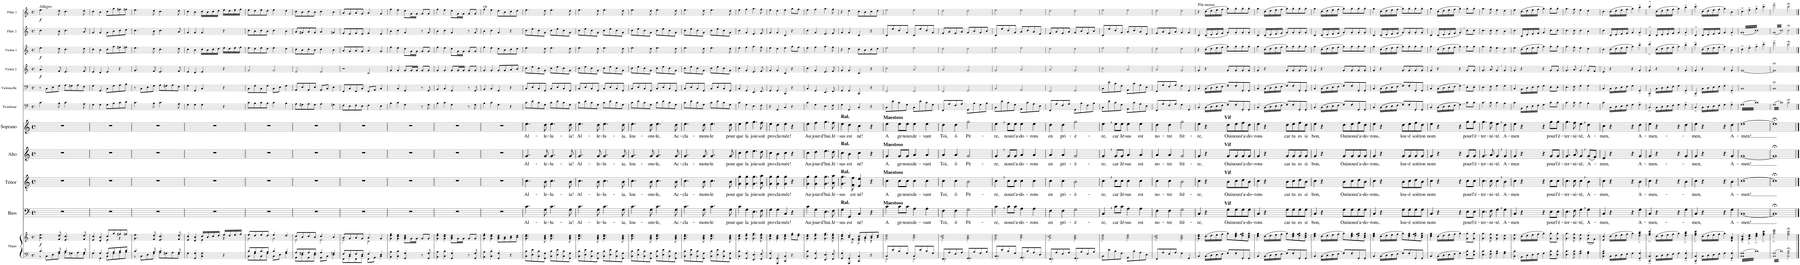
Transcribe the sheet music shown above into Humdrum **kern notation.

**kern	**kern	**dynam	**kern	**text	**kern	**text	**kern	**text	**kern	**text	**kern	**kern	**kern	**dynam	**kern	**dynam	**kern	**kern	**dynam
*part11	*part11	*part11	*part10	*part10	*part9	*part9	*part8	*part8	*part7	*part7	*part6	*part5	*part4	*part4	*part3	*part3	*part2	*part1	*part1
*staff12	*staff11	*staff11/12	*staff10	*staff10	*staff9	*staff9	*staff8	*staff8	*staff7	*staff7	*staff6	*staff5	*staff4	*staff4	*staff3	*staff3	*staff2	*staff1	*staff1
*I"Orgue	*	*	*I"Bass	*	*I"Ténor	*	*I"Alto	*	*I"Soprano	*	*I"Trombone	*I"Violoncelle	*I"Violon 2	*	*I"Violon 1	*	*I"Flûte 2	*I"Flûte 1	*
*I'Org.	*	*	*I'B.	*	*I'T.	*	*I'A.	*	*I'S.	*	*I'Tbn.	*I'Vlc	*I'Vln.2	*	*I'Vln.1	*	*I'Fl.2	*I'Fl.1	*
*stria5	*stria5	*	*	*	*	*	*	*	*	*	*stria5	*stria5	*stria5	*	*stria5	*	*stria5	*stria5	*
*clefF4	*clefG2	*	*clefF4	*	*clefGv2	*	*clefG2	*	*clefG2	*	*clefF4	*clefF4	*clefG2	*	*clefG2	*	*clefG2	*clefG2	*
*k[]	*k[]	*	*k[]	*	*k[]	*	*k[]	*	*k[]	*	*k[]	*k[]	*k[]	*	*k[]	*	*k[]	*k[]	*
*M4/4	*M4/4	*	*M4/4	*	*M4/4	*	*M4/4	*	*M4/4	*	*M4/4	*M4/4	*M4/4	*	*M4/4	*	*M4/4	*M4/4	*
*met(c)	*met(c)	*	*met(c)	*	*met(c)	*	*met(c)	*	*met(c)	*	*met(c)	*met(c)	*met(c)	*	*met(c)	*	*met(c)	*met(c)	*
=1	=1	=1	=1	=1	=1	=1	=1	=1	=1	=1	=1	=1	=1	=1	=1	=1	=1	=1	=1
*^	*	*	*	*	*	*	*	*	*	*	*	*	*	*	*	*	*	*	*
!	!	!	!	!	!	!	!	!	!	!	!	!	!	!	!	!	!	!	!LO:TX:a:t=Allegro	!
!	!	!	!LO:DY:b	!	!	!	!	!	!	!	!	!	!	!	!LO:DY:b	!	!LO:DY:b	!	!	!LO:DY:b
4.c/	8r	4.a\ 4.ee\	f	1r	.	1r	.	1r	.	1r	.	4.c\	8r	4.a/	f	4.ee\	f	4.cc\	4.ee\	f
.	8C\L	.	.	.	.	.	.	.	.	.	.	.	8C\L	.	.	.	.	.	.	.
.	8E\	.	.	.	.	.	.	.	.	.	.	.	8E\	.	.	.	.	.	.	.
8B/	8G\J	8f/ 8dd/	.	.	.	.	.	.	.	.	.	8B\	8G\J	8f/	.	8dd\	.	8b\	8dd\	.
4.c/	8A\L	4.e/ 4.cc/	.	.	.	.	.	.	.	.	.	4.c\	8A\L	4.e/	.	4.cc\	.	4.cc\	4.cc\	.
.	8G#X\	.	.	.	.	.	.	.	.	.	.	.	8G#X\	.	.	.	.	.	.	.
.	8A\	.	.	.	.	.	.	.	.	.	.	.	8A\	.	.	.	.	.	.	.
8A/	8F\J	8f/ 8dd/	.	.	.	.	.	.	.	.	.	8A\	8F\J	8f/	.	8dd\	.	8a/	8dd\	.
=2	=2	=2	=2	=2	=2	=2	=2	=2	=2	=2	=2	=2	=2	=2	=2	=2	=2	=2	=2	=2
*	*	*^	*	*	*	*	*	*	*	*	*	*	*	*	*	*	*	*	*	*
4G/	4G\	4e/ 4cc/	2ryy	.	1r	.	1r	.	1r	.	1r	.	4G\	4G\	4e/	.	4cc\	.	4g/	4cc\	.
4G/	4GG\	4d/ 4b/	.	.	.	.	.	.	.	.	.	.	4G\	4GG/	4d/	.	4b\	.	4g/	4b\	.
8G/L	8C\L	8cc/L	4e\	.	.	.	.	.	.	.	.	.	8G\L	8C\L	4e/	.	8cc\L	.	8g\L	8cc\L	.
8B/	8G\	8gg/	.	.	.	.	.	.	.	.	.	.	8B\	8G\	.	.	8gg\	.	8b\	8gg\	.
8c/	8A\	8ff#X/	4r	.	.	.	.	.	.	.	.	.	8c\	8A\	4r	.	8ff#X\	.	8cc\	8ff#X\	.
8d/J	8B\J	8ffn/J	.	.	.	.	.	.	.	.	.	.	8d\J	8B\J	.	.	8ffn\J	.	8dd\J	8ffn\J	.
*	*	*v	*v	*	*	*	*	*	*	*	*	*	*	*	*	*	*	*	*	*	*
=3	=3	=3	=3	=3	=3	=3	=3	=3	=3	=3	=3	=3	=3	=3	=3	=3	=3	=3	=3	=3
4.c/	8r	4.g\ 4.ee\	.	1r	.	1r	.	1r	.	1r	.	4.c\	8r	4.g/	.	4.ee\	.	4.cc\	4.ee\	.
.	8C\L	.	.	.	.	.	.	.	.	.	.	.	8C\L	.	.	.	.	.	.	.
.	8E\	.	.	.	.	.	.	.	.	.	.	.	8E\	.	.	.	.	.	.	.
8B/	8G\J	8f/ 8dd/	.	.	.	.	.	.	.	.	.	8B\	8G\J	8f/	.	8dd\	.	8b\	8dd\	.
4.c/	8A\L	4.e/ 4.cc/	.	.	.	.	.	.	.	.	.	4.c\	8A\L	4.e/	.	4.cc\	.	4.cc\	4.cc\	.
.	8G#X\	.	.	.	.	.	.	.	.	.	.	.	8G#X\	.	.	.	.	.	.	.
.	8A\	.	.	.	.	.	.	.	.	.	.	.	8A\	.	.	.	.	.	.	.
8A/	8F\J	8f/ 8dd/	.	.	.	.	.	.	.	.	.	8A\	8F\J	8f/	.	8dd\	.	8a/	8dd\	.
*v	*v	*	*	*	*	*	*	*	*	*	*	*	*	*	*	*	*	*	*	*
=4	=4	=4	=4	=4	=4	=4	=4	=4	=4	=4	=4	=4	=4	=4	=4	=4	=4	=4	=4
*	*^	*	*	*	*	*	*	*	*	*	*	*	*	*	*	*	*	*	*
4G\	4e/ 4cc/	2ryy	.	1r	.	1r	.	1r	.	1r	.	4G\	4G\	4e/	.	4cc\	.	4g/	4cc\	.
4GG/ 4G/	4d/ 4b/	.	.	.	.	.	.	.	.	.	.	4G\	4GG/	4d/	.	4b\	.	4g/	4b\	.
4C\ 4G\	16cc/LL	4e\	.	.	.	.	.	.	.	.	.	4G\	4C/	4e/	.	16cc\LL	.	4g/	16cc\LL	.
.	16b/	.	.	.	.	.	.	.	.	.	.	.	.	.	.	16b\	.	.	16b\	.
.	16cc/	.	.	.	.	.	.	.	.	.	.	.	.	.	.	16cc\	.	.	16cc\	.
.	16dd/JJ	.	.	.	.	.	.	.	.	.	.	.	.	.	.	16dd\JJ	.	.	16dd\JJ	.
4r	16ee/LL	4r	.	.	.	.	.	.	.	.	.	4r	4r	4r	.	16ee\LL	.	4r	16ee\LL	.
.	16dd/	.	.	.	.	.	.	.	.	.	.	.	.	.	.	16dd\	.	.	16dd\	.
.	16ee/	.	.	.	.	.	.	.	.	.	.	.	.	.	.	16ee\	.	.	16ee\	.
.	16ff/JJ	.	.	.	.	.	.	.	.	.	.	.	.	.	.	16ff\JJ	.	.	16ff\JJ	.
=5	=5	=5	=5	=5	=5	=5	=5	=5	=5	=5	=5	=5	=5	=5	=5	=5	=5	=5	=5	=5
*^	*	*	*	*	*	*	*	*	*	*	*	*	*	*	*	*	*	*	*	*
8c/L	8C\L	8ee/L	2g\	.	1r	.	1r	.	1r	.	1r	.	8c\L	8C\L	2g/	.	8ee\L	.	8cc\L	8ee\L	.
8B/	8G\	8dd/	.	.	.	.	.	.	.	.	.	.	8B\	8G\	.	.	8dd\	.	8b\	8dd\	.
8c/	8C\	8ee/	.	.	.	.	.	.	.	.	.	.	8c\	8C\	.	.	8ee\	.	8cc\	8ee\	.
8B/J	8G\J	8dd/J	.	.	.	.	.	.	.	.	.	.	8B\J	8G\J	.	.	8dd\J	.	8b\J	8dd\J	.
4c/	8C\L	4ee/	2g\	.	.	.	.	.	.	.	.	.	4c\	8C\L	2g/	.	4ee\	.	4cc\	4ee\	.
.	8E\J	.	.	.	.	.	.	.	.	.	.	.	.	8E\J	.	.	.	.	.	.	.
4B/	4G\	4dd/	.	.	.	.	.	.	.	.	.	.	4B\	4G\	.	.	4dd\	.	4b\	4dd\	.
=6	=6	=6	=6	=6	=6	=6	=6	=6	=6	=6	=6	=6	=6	=6	=6	=6	=6	=6	=6	=6	=6
8A/L	8AA\L	8cc/L	2e\	.	1r	.	1r	.	1r	.	1r	.	8A\L	8AA/L	2e/	.	8cc\L	.	8a/L	8cc\L	.
8G#X/	8E\	8b/	.	.	.	.	.	.	.	.	.	.	8G#X\	8E/	.	.	8b\	.	8g#X/	8b\	.
8A/	8AA\	8cc/	.	.	.	.	.	.	.	.	.	.	8A\	8AA/	.	.	8cc\	.	8a/	8cc\	.
8G#/J	8E\J	8b/J	.	.	.	.	.	.	.	.	.	.	8G#\J	8E/J	.	.	8b\J	.	8g#/J	8b\J	.
4A/	8AA\L	4cc/	2e\	.	.	.	.	.	.	.	.	.	4A\	8AA/L	2e/	.	4cc\	.	4a/	4cc\	.
.	8C\J	.	.	.	.	.	.	.	.	.	.	.	.	8C/J	.	.	.	.	.	.	.
4Gn/	4E\	4b/	.	.	.	.	.	.	.	.	.	.	4Gn\	4E\	.	.	4b\	.	4gn/	4b\	.
=7	=7	=7	=7	=7	=7	=7	=7	=7	=7	=7	=7	=7	=7	=7	=7	=7	=7	=7	=7	=7	=7
8F/L	8FF\L	8a/L	2e\	.	1r	.	1r	.	1r	.	1r	.	8F\L	8FF/L	2r	.	8a/L	.	8f/L	8a/L	.
8E/	8C\	8g/	.	.	.	.	.	.	.	.	.	.	8E\	8C/	.	.	8g/	.	8e/	8g/	.
8F/	8FF\	8a/	.	.	.	.	.	.	.	.	.	.	8F\	8FF/	.	.	8a/	.	8f/	8a/	.
8E/J	8C\J	8g/J	.	.	.	.	.	.	.	.	.	.	8E\J	8C/J	.	.	8g/J	.	8e/J	8g/J	.
4F/	8FF\L	4a/	2c\	.	.	.	.	.	.	.	.	.	4F\	8FF/L	2c/	.	4a/	.	4f/	4a/	.
.	8AA\J	.	.	.	.	.	.	.	.	.	.	.	.	8AA/J	.	.	.	.	.	.	.
4E/	4C\	4g/	.	.	.	.	.	.	.	.	.	.	4E\	4C/	.	.	4g/	.	4e/	4g/	.
*v	*v	*	*	*	*	*	*	*	*	*	*	*	*	*	*	*	*	*	*	*	*
*	*v	*v	*	*	*	*	*	*	*	*	*	*	*	*	*	*	*	*	*	*
=8	=8	=8	=8	=8	=8	=8	=8	=8	=8	=8	=8	=8	=8	=8	=8	=8	=8	=8	=8
4BB\ 4B\	4g\ 4dd\ 4ff\	.	1r	.	1r	.	1r	.	1r	.	4B\	4ryy	4g/	.	4ff\	.	4b\	4ff\	.
4C\ 4c\	4g\ 4cc\ 4ee\	.	.	.	.	.	.	.	.	.	4c\	4C/	4g/	.	4ee\	.	4cc\	4ee\	.
4GG/ 4G/	8g\ 8b\ 8dd\L	.	.	.	.	.	.	.	.	.	4G\	4GG/	8g/L	.	8dd\L	.	4g/	8dd\L	.
.	16g\L	.	.	.	.	.	.	.	.	.	.	.	16g/L	.	16g\L	.	.	16g\L	.
.	16g\JJ	.	.	.	.	.	.	.	.	.	.	.	16g/JJ	.	16g\JJ	.	.	16g\JJ	.
8r	8g/L	.	.	.	.	.	.	.	.	.	8r	8r	8g/L	.	8g/L	.	8r	8g/L	.
8GG/ 8G/	8g/J	.	.	.	.	.	.	.	.	.	8G\	8GG/	8g/J	.	8g/J	.	8g/	8g/J	.
=9	=9	=9	=9	=9	=9	=9	=9	=9	=9	=9	=9	=9	=9	=9	=9	=9	=9	=9	=9
4BB\ 4B\	4g\ 4dd\ 4ff\	.	1r	.	1r	.	1r	.	1r	.	4B\	4BB/	4g/	.	4ff\	.	4b\	4ff\	.
4C\ 4c\	4g\ 4cc\ 4ee\	.	.	.	.	.	.	.	.	.	4c\	4C/	4g/	.	4ee\	.	4cc\	4ee\	.
4GG/ 4G/	8g\ 8b\ 8dd\L	.	.	.	.	.	.	.	.	.	4G\	4GG/	8g/L	.	8dd\L	.	4g/	8dd\L	.
.	16g\L	.	.	.	.	.	.	.	.	.	.	.	16g/L	.	16g\L	.	.	16g\L	.
.	16g\JJ	.	.	.	.	.	.	.	.	.	.	.	16g/JJ	.	16g\JJ	.	.	16g\JJ	.
8r	8g/L	.	.	.	.	.	.	.	.	.	8r	8r	8g/L	.	8g/L	.	8r	8g/L	.
8GG/ 8G/	8g/J	.	.	.	.	.	.	.	.	.	8G\	8GG/	8g/J	.	8g/J	.	8g/	8g/J	.
=10	=10	=10	=10	=10	=10	=10	=10	=10	=10	=10	=10	=10	=10	=10	=10	=10	=10	=10	=10
!	!	!	!	!	!	!	!	!	!	!	!	!	!	!	!	!	!	!LO:TX:a:t=rit	!
4BB\ 4B\	4g\ 4dd\ 4ff\	.	1r	.	1r	.	1r	.	1r	.	4B\	4BB/	4g/	.	4ff\	.	4b\	4ff\	.
4C\ 4c\	4g\ 4cc\ 4ee\	.	.	.	.	.	.	.	.	.	4c\	4C/	4g/	.	4ee\	.	4cc\	4ee\	.
4GG/ 4G/	8g\ 8b\ 8dd\L	.	.	.	.	.	.	.	.	.	4G\	4GG/	8g/L	.	8dd\L	.	4g/	8dd\L	.
.	8g\ 8b\	.	.	.	.	.	.	.	.	.	.	.	8g/	.	8b\	.	.	8b\	.
4r	8a\ 8cc\	.	.	.	.	.	.	.	.	.	4r	4r	8a/	.	8cc\	.	4r	8cc\	.
.	8b\ 8dd\J	.	.	.	.	.	.	.	.	.	.	.	8b/J	.	8dd\J	.	.	8dd\J	.
=11	=11	=11	=11	=11	=11	=11	=11	=11	=11	=11	=11	=11	=11	=11	=11	=11	=11	=11	=11
!	!	!	!	!LO:LY:b	!	!LO:LY:b	!	!LO:LY:b	!	!LO:LY:b	!	!	!	!	!	!	!	!	!
8C\ 8c\L	4.g\ 4.cc\ 4.ee\	.	4.c\	Al-	4.c\	Al-	4.g/	Al-	4.ee\	Al-	8c\L	8C/L	8cc\L	.	4.ee\	.	8cc\L	4.ee\	.
8E\ 8e\	.	.	.	.	.	.	.	.	.	.	8e\	8E/	8ee\	.	.	.	8ee\	.	.
8C\ 8c\	.	.	.	.	.	.	.	.	.	.	8c\	8C/	8cc\	.	.	.	8cc\	.	.
!	!	!	!	!LO:LY:b	!	!LO:LY:b	!	!LO:LY:b	!	!LO:LY:b	!	!	!	!	!	!	!	!	!
8GG\ 8G\J	8g\ 8b\ 8dd\	.	8G\	-le-	8B\	-le-	8g/	-le-	8dd\	-le-	8G\J	8GG/J	8g\J	.	8dd\	.	8g\J	8dd\	.
!	!	!	!	!LO:LY:b	!	!LO:LY:b	!	!LO:LY:b	!	!LO:LY:b	!	!	!	!	!	!	!	!	!
8C\ 8c\L	4.g\ 4.cc\ 4.ee\	.	4.c\	-lu-	4.c\	-lu-	4.g/	-lu-	4.ee\	-lu-	8c\L	8C/L	8cc\L	.	4.ee\	.	8cc\L	4.ee\	.
8E\ 8e\	.	.	.	.	.	.	.	.	.	.	8e\	8E/	8ee\	.	.	.	8ee\	.	.
8C\ 8c\	.	.	.	.	.	.	.	.	.	.	8c\	8C/	8cc\	.	.	.	8cc\	.	.
!	!	!	!	!LO:LY:b	!	!LO:LY:b	!	!LO:LY:b	!	!LO:LY:b	!	!	!	!	!	!	!	!	!
8GG\ 8G\J	8g\ 8b\ 8dd\	.	8G\	-ia!	8B\	-ia!	8g/	-ia!	8dd\	-ia!	8G\J	8GG/J	8g\J	.	8dd\	.	8g\J	8dd\	.
=12	=12	=12	=12	=12	=12	=12	=12	=12	=12	=12	=12	=12	=12	=12	=12	=12	=12	=12	=12
!	!	!	!	!LO:LY:b	!	!LO:LY:b	!	!LO:LY:b	!	!LO:LY:b	!	!	!	!	!	!	!	!	!
8C\ 8c\L	4.g\ 4.cc\ 4.ee\	.	4.c\	Al-	4.c\	Al-	4.g/	Al-	4.ee\	Al-	8c\L	8C/L	8cc\L	.	4.ee\	.	8cc\L	4.ee\	.
8E\ 8e\	.	.	.	.	.	.	.	.	.	.	8e\	8E/	8ee\	.	.	.	8ee\	.	.
8C\ 8c\	.	.	.	.	.	.	.	.	.	.	8c\	8C/	8cc\	.	.	.	8cc\	.	.
!	!	!	!	!LO:LY:b	!	!LO:LY:b	!	!LO:LY:b	!	!LO:LY:b	!	!	!	!	!	!	!	!	!
8GG\ 8G\J	8g\ 8b\ 8dd\	.	8G\	-le-	8B\	-le-	8g/	-le-	8dd\	-le-	8G\J	8GG/J	8g\J	.	8dd\	.	8g\J	8dd\	.
!	!	!	!	!LO:LY:b	!	!LO:LY:b	!	!LO:LY:b	!	!LO:LY:b	!	!	!	!	!	!	!	!	!
8C\ 8c\L	4.g\ 4.cc\ 4.ee\	.	4.c\	-lu-	4.c\	-lu-	4.g/	-lu-	4.ee\	-lu-	8c\L	8C/L	8cc\L	.	4.ee\	.	8cc\L	4.ee\	.
8E\ 8e\	.	.	.	.	.	.	.	.	.	.	8e\	8E/	8ee\	.	.	.	8ee\	.	.
8C\ 8c\	.	.	.	.	.	.	.	.	.	.	8c\	8C/	8cc\	.	.	.	8cc\	.	.
!	!	!	!	!LO:LY:b	!	!LO:LY:b	!	!LO:LY:b	!	!LO:LY:b	!	!	!	!	!	!	!	!	!
8GG\ 8G\J	8g\ 8b\ 8dd\	.	8G\	-ia,	8B\	-ia,	8g/	-ia,	8dd\	-ia,	8G\J	8GG/J	8g\J	.	8dd\	.	8g\J	8dd\	.
=13	=13	=13	=13	=13	=13	=13	=13	=13	=13	=13	=13	=13	=13	=13	=13	=13	=13	=13	=13
!	!	!	!	!LO:LY:b	!	!LO:LY:b	!	!LO:LY:b	!	!LO:LY:b	!	!	!	!	!	!	!	!	!
8C\ 8c\L	4.g\ 4.cc\ 4.ee\	.	4.c\	lou-	4.c\	lou-	4.g/	lou-	4.ee\	lou-	8c\L	8C/L	8cc\L	.	4.ee\	.	8cc\L	4.ee\	.
8E\ 8e\	.	.	.	.	.	.	.	.	.	.	8e\	8E/	8ee\	.	.	.	8ee\	.	.
8C\ 8c\	.	.	.	.	.	.	.	.	.	.	8c\	8C/	8cc\	.	.	.	8cc\	.	.
!	!	!	!	!LO:LY:b	!	!LO:LY:b	!	!LO:LY:b	!	!LO:LY:b	!	!	!	!	!	!	!	!	!
8GG\ 8G\J	8g\ 8b\ 8dd\	.	8G\	-ons-	8B\	-ons-	8g/	-ons-	8dd\	-ons-	8G\J	8GG/J	8g\J	.	8dd\	.	8g\J	8dd\	.
!	!	!	!	!LO:LY:b	!	!LO:LY:b	!	!LO:LY:b	!	!LO:LY:b	!	!	!	!	!	!	!	!	!
8C\ 8c\L	4.g\ 4.cc\ 4.ee\	.	4.c\	-le,	4.c\	-le,	4.g/	-le,	4.ee\	-le,	8c\L	8C/L	8cc\L	.	4.ee\	.	8cc\L	4.ee\	.
8E\ 8e\	.	.	.	.	.	.	.	.	.	.	8e\	8E/	8ee\	.	.	.	8ee\	.	.
8C\ 8c\	.	.	.	.	.	.	.	.	.	.	8c\	8C/	8cc\	.	.	.	8cc\	.	.
!	!	!	!	!LO:LY:b	!	!LO:LY:b	!	!LO:LY:b	!	!LO:LY:b	!	!	!	!	!	!	!	!	!
8GG\ 8G\J	8g\ 8b\ 8dd\	.	8G\	Ac-	8B\	Ac-	8g/	Ac-	8dd\	Ac-	8G\J	8GG/J	8g\J	.	8dd\	.	8g\J	8dd\	.
=14	=14	=14	=14	=14	=14	=14	=14	=14	=14	=14	=14	=14	=14	=14	=14	=14	=14	=14	=14
!	!	!	!	!LO:LY:b	!	!LO:LY:b	!	!LO:LY:b	!	!LO:LY:b	!	!	!	!	!	!	!	!	!
8C\ 8c\L	4.g\ 4.cc\ 4.ee\	.	4.c\	-cla-	4.c\	-cla-	4.g/	-cla-	4.ee\	-cla-	8c\L	8C/L	8cc\L	.	4.ee\	.	8cc\L	4.ee\	.
8E\ 8e\	.	.	.	.	.	.	.	.	.	.	8e\	8E/	8ee\	.	.	.	8ee\	.	.
8C\ 8c\	.	.	.	.	.	.	.	.	.	.	8c\	8C/	8cc\	.	.	.	8cc\	.	.
!	!	!	!	!LO:LY:b	!	!LO:LY:b	!	!LO:LY:b	!	!LO:LY:b	!	!	!	!	!	!	!	!	!
8GG\ 8G\J	8g\ 8b\ 8dd\	.	8G\	-mons-	8B\	-mons-	8g/	-mons-	8dd\	-mons-	8G\J	8GG/J	8g\J	.	8dd\	.	8g\J	8dd\	.
!	!	!	!	!LO:LY:b	!	!LO:LY:b	!	!LO:LY:b	!	!LO:LY:b	!	!	!	!	!	!	!	!	!
8C\ 8c\L	4.g\ 4.cc\ 4.ee\	.	4.c\	-le	4.c\	-le	4.g/	-le	4.ee\	-le	8c\L	8C/L	8cc\L	.	4.ee\	.	8cc\L	4.ee\	.
8E\ 8e\	.	.	.	.	.	.	.	.	.	.	8e\	8E/	8ee\	.	.	.	8ee\	.	.
8C\ 8c\	.	.	.	.	.	.	.	.	.	.	8c\	8C/	8cc\	.	.	.	8cc\	.	.
!	!	!	!	!LO:LY:b	!	!LO:LY:b	!	!LO:LY:b	!	!LO:LY:b	!	!	!	!	!	!	!	!	!
8GG\ 8G\J	8g\ 8b\ 8dd\	.	8G\	pour	8B\	pour	8g/	pour	8dd\	pour	8G\J	8GG/J	8g\J	.	8dd\	.	8g\J	8dd\	.
=15	=15	=15	=15	=15	=15	=15	=15	=15	=15	=15	=15	=15	=15	=15	=15	=15	=15	=15	=15
!	!	!	!	!LO:LY:b	!	!LO:LY:b	!	!LO:LY:b	!	!LO:LY:b	!	!	!	!	!	!	!	!	!
4C\ 4c\	4g\ 4cc\ 4ee\	.	4c\	que	4G\ 4g\	que	4cc\	que	4ee\	que	4c\	4C/	4cc\	.	4ee\	.	4cc\	4ee\	.
!	!	!	!	!LO:LY:b	!	!LO:LY:b	!	!LO:LY:b	!	!LO:LY:b	!	!	!	!	!	!	!	!	!
4GG/ 4G/	4g\ 4dd\ 4ff\	.	4G\	la	4G\ 4g\	la	4dd\	la	4ff\	la	4G\	4GG/	4g/	.	4ff\	.	4g/	4ff\	.
!	!	!	!	!LO:LY:b	!	!LO:LY:b	!	!LO:LY:b	!	!LO:LY:b	!	!	!	!	!	!	!	!	!
4.EE/ 4.E/	4.g\ 4.ee\ 4.gg\	.	4.E\	joie	4.G\ 4.g\	joie	4.ee\	joie	4.gg\	joie	4.E\	4.EE/	4.e/	.	4.gg\	.	4.e/	4.gg\	.
!	!	!	!	!LO:LY:b	!	!LO:LY:b	!	!LO:LY:b	!	!LO:LY:b	!	!	!	!	!	!	!	!	!
8FF/ 8F/	8a\ 8dd\ 8ff\	.	8F\	soit	8A\ 8a\	soit	8dd\	soit	8ff\	soit	8F\	8FF/	8f/	.	8ff\	.	8f/	8ff\	.
=16	=16	=16	=16	=16	=16	=16	=16	=16	=16	=16	=16	=16	=16	=16	=16	=16	=16	=16	=16
!	!	!	!	!LO:LY:b	!	!LO:LY:b	!	!LO:LY:b	!	!LO:LY:b	!	!	!	!	!	!	!	!	!
4GG/ 4G/	4g\ 4cc\ 4ee\	.	4G\	pro-	4G\ 4g\	pro-	4cc\	pro-	4ee\	pro-	4r	4GG/	4g/	.	4ee\	.	4g/	4ee\	.
!	!	!	!	!LO:LY:b	!	!LO:LY:b	!	!LO:LY:b	!	!LO:LY:b	!	!	!	!	!	!	!	!	!
4GGG/ 4GG/	4g\ 4b\ 4dd\	.	4G\	-cla-	4G\ 4g\	-cla-	4b\	-cla-	4dd\	-cla-	4GG/	4GG/	4g/	.	4dd\	.	4g/	4dd\	.
!	!	!	!	!LO:LY:b	!	!LO:LY:b	!	!LO:LY:b	!	!LO:LY:b	!	!	!	!	!	!	!	!	!
4CC/ 4C/	4g\ 4cc\ 4ee\	.	4C/	-mée!	4G\ 4g\	-mée!	4cc\	-mée!	4ee\	-mée!	4C/	4CC/	4c/	.	4ee\	.	4c/	4ee\	.
4r	8ee\ 8gg\L	.	4r	.	4r	.	4r	.	4r	.	4r	4r	4r	.	8gg\L	.	4r	8gg\L	.
.	8dd\ 8ff\J	.	.	.	.	.	.	.	.	.	.	.	.	.	8ff\J	.	.	8ff\J	.
=17	=17	=17	=17	=17	=17	=17	=17	=17	=17	=17	=17	=17	=17	=17	=17	=17	=17	=17	=17
!	!	!	!	!LO:LY:b	!	!LO:LY:b	!	!LO:LY:b	!	!LO:LY:b	!	!	!	!	!	!	!	!	!
4C\ 4c\	4g\ 4cc\ 4ee\	.	4c\	Au-	4G\ 4g\	Au-	4cc\	Au-	4ee\	Au-	4c\	4C/	4cc\	.	4ee\	.	4cc\	4ee\	.
!	!	!	!	!LO:LY:b	!	!LO:LY:b	!	!LO:LY:b	!	!LO:LY:b	!	!	!	!	!	!	!	!	!
4GG/ 4G/	4g\ 4dd\ 4ff\	.	4G\	-jour-	4G\ 4g\	-jour-	4dd\	-jour-	4ff\	-jour-	4G\	4GG/	4g/	.	4ff\	.	4g/	4ff\	.
!	!	!	!	!LO:LY:b	!	!LO:LY:b	!	!LO:LY:b	!	!LO:LY:b	!	!	!	!	!	!	!	!	!
4.EE/ 4.E/	4.g\ 4.ee\ 4.gg\	.	4.E\	-d'hui	4.G\ 4.g\	-d'hui	4.ee\	-d'hui	4.gg\	-d'hui	4.E\	4.EE/	4.e/	.	4.gg\	.	4.e/	4.gg\	.
!	!	!	!	!LO:LY:b	!	!LO:LY:b	!	!LO:LY:b	!	!LO:LY:b	!	!	!	!	!	!	!	!	!
8FF/ 8F/	8a\ 8dd\ 8ff\	.	8F\	Jé-	8A\ 8a\	Jé-	8dd\	Jé-	8ff\	Jé-	8F\	8FF/	8f/	.	8ff\	.	8f/	8ff\	.
=18	=18	=18	=18	=18	=18	=18	=18	=18	=18	=18	=18	=18	=18	=18	=18	=18	=18	=18	=18
*	*^	*	*	*	*	*	*	*	*	*	*	*	*	*	*	*	*	*	*
!	!	!	!	!	!	!	!	!	!	!LO:TX:a:B:t=Ral.	!	!	!	!	!	!	!	!	!	!
!	!	!	!	!	!	!	!	!LO:TX:a:B:t=Ral.	!	!	!	!	!	!	!	!	!	!	!	!
!	!	!	!	!	!	!LO:TX:a:B:t=Ral.	!	!	!	!	!	!	!	!	!	!	!	!	!	!
!	!	!	!	!LO:TX:a:B:t=Ral.	!	!	!	!	!	!	!	!	!	!	!	!	!	!	!	!
!	!	!	!	!	!LO:LY:b	!	!LO:LY:b	!	!LO:LY:b	!	!LO:LY:b	!	!	!	!	!	!	!	!	!
4GG/ 4G/	4cc/ 4ee/	4.g\	.	4G\	-sus	4.G\ 4.g\	-sus	4cc\	-sus	4ee\	-sus	4G\	4GG/	4g/	.	4r	.	4g/	4r	.
!	!	!	!	!	!LO:LY:b	!	!	!	!LO:LY:b	!	!LO:LY:b	!	!	!	!	!	!	!	!	!
4GGG/ 4GG/	4b/ 4dd/	.	.	4GG/	est	.	.	4b\	est	4dd\	est	4GG/	4GG/	4g/	.	4dd\	.	4g/	4dd\	.
!	!	!	!	!	!	!	!LO:LY:b	!	!	!	!	!	!	!	!	!	!	!	!	!
.	.	8f\	.	.	.	8F\ 8f\	est	.	.	.	.	.	.	.	.	.	.	.	.	.
!	!	!	!	!	!LO:LY:b	!	!LO:LY:b	!	!LO:LY:b	!	!LO:LY:b	!	!	!	!	!	!	!	!	!
4CC/ 4C/	8g/ 8cc/L	8e\	.	4C/	né!	4E/ 4e/	né!	4cc\	né!	4cc\	né!	4C/	4CC/	4c/	.	8cc\L	.	4c/	8cc\L	.
.	8g/ 8b/	8r	.	.	.	.	.	.	.	.	.	.	.	.	.	8b\	.	.	8b\	.
4r	8a/ 8cc/	4r	.	4r	.	4r	.	4r	.	4r	.	4r	4r	4r	.	8cc\	.	4r	8cc\	.
.	8b/ 8dd/J	.	.	.	.	.	.	.	.	.	.	.	.	.	.	8dd\J	.	.	8dd\J	.
*	*v	*v	*	*	*	*	*	*	*	*	*	*	*	*	*	*	*	*	*	*
=19	=19	=19	=19	=19	=19	=19	=19	=19	=19	=19	=19	=19	=19	=19	=19	=19	=19	=19	=19
*^	*	*	*	*	*	*	*	*	*	*	*	*	*	*	*	*	*	*	*
!	!	!	!	!	!	!	!	!	!	!LO:TX:a:B:t=Maestoso	!	!	!	!	!	!	!	!	!	!
!	!	!	!	!	!	!	!	!LO:TX:a:B:t=Maestoso	!	!	!	!	!	!	!	!	!	!	!	!
!	!	!	!	!	!	!LO:TX:a:B:t=Maestoso	!	!	!	!	!	!	!	!	!	!	!	!	!	!
!	!	!	!	!LO:TX:a:B:t=Maestoso	!	!	!	!	!	!	!	!	!	!	!	!	!	!	!	!
!	!	!	!	!	!LO:LY:b	!	!LO:LY:b	!	!LO:LY:b	!	!LO:LY:b	!	!	!	!	!	!	!	!	!
8C/L	2FF\	2g\ 2cc\ 2ee\	.	4c\	A	4c\	A	4g/	A	4ee\	A	8C\L	2FF/	2cc\	.	2ee\	.	8c/L	2ee\	.
8e/	.	.	.	.	.	.	.	.	.	.	.	8e\	.	.	.	.	.	8ee/	.	.
!	!	!	!	!	!LO:LY:b	!	!LO:LY:b	!	!LO:LY:b	!	!LO:LY:b	!	!	!	!	!	!	!	!	!
8c/	.	.	.	8c\L	ge-	8c\L	ge-	8g/L	ge-	8ee\L	ge-	8c\	.	.	.	.	.	8cc/	.	.
!	!	!	!	!	!LO:LY:b	!	!LO:LY:b	!	!LO:LY:b	!	!LO:LY:b	!	!	!	!	!	!	!	!	!
8G/J	.	.	.	8c\J	-noux	8c\J	-noux	8g/J	-noux	8ee\J	-noux	8G\J	.	.	.	.	.	8g/J	.	.
!	!	!	!	!	!LO:LY:b	!	!LO:LY:b	!	!LO:LY:b	!	!LO:LY:b	!	!	!	!	!	!	!	!	!
8C/L	2FF\	2a\ 2cc\ 2ee\	.	4A\	de-	4c\	de-	4a/	de-	4ee\	de-	8C\L	2FF/	2a/	.	2ee\	.	8c/L	2ee\	.
8e/	.	.	.	.	.	.	.	.	.	.	.	8e\	.	.	.	.	.	8ee/	.	.
!	!	!	!	!	!LO:LY:b	!	!LO:LY:b	!	!LO:LY:b	!	!LO:LY:b	!	!	!	!	!	!	!	!	!
8c/	.	.	.	4A\	-vant	4c\	-vant	4a/	-vant	4ee\	-vant	8c\	.	.	.	.	.	8cc/	.	.
8G/J	.	.	.	.	.	.	.	.	.	.	.	8G\J	.	.	.	.	.	8g/J	.	.
=20	=20	=20	=20	=20	=20	=20	=20	=20	=20	=20	=20	=20	=20	=20	=20	=20	=20	=20	=20	=20
!	!	!	!	!	!LO:LY:b	!	!LO:LY:b	!	!LO:LY:b	!	!LO:LY:b	!	!	!	!	!	!	!	!	!
8FF/L	2FF\	2a\ 2cc\ 2dd\	.	4F\	Toi,	4c\	Toi,	4a/	Toi,	4dd\	Toi,	8FF/L	2FF/	2a/	.	2dd\	.	8f/L	2dd\	.
8A/	.	.	.	.	.	.	.	.	.	.	.	8A/	.	.	.	.	.	8a/	.	.
!	!	!	!	!	!LO:LY:b	!	!LO:LY:b	!	!LO:LY:b	!	!LO:LY:b	!	!	!	!	!	!	!	!	!
8F/	.	.	.	4F\	ô	4c\	ô	4a/	ô	4dd\	ô	8F/	.	.	.	.	.	8f/	.	.
8A/J	.	.	.	.	.	.	.	.	.	.	.	8A/J	.	.	.	.	.	8a/J	.	.
!	!	!	!	!	!LO:LY:b	!	!LO:LY:b	!	!LO:LY:b	!	!LO:LY:b	!	!	!	!	!	!	!	!	!
8GG/L	2GG\	2g\ 2b\ 2dd\	.	2G\	Pè-	2B\	Pè-	2g/	Pè-	2gg\	Pè-	8GG\L	2GG/	2g/	.	2dd\	.	8g/L	2dd\	.
8B/	.	.	.	.	.	.	.	.	.	.	.	8B\	.	.	.	.	.	8b/	.	.
8G/	.	.	.	.	.	.	.	.	.	.	.	8G\	.	.	.	.	.	8g/	.	.
8B/J	.	.	.	.	.	.	.	.	.	.	.	8B\J	.	.	.	.	.	8b/J	.	.
=21	=21	=21	=21	=21	=21	=21	=21	=21	=21	=21	=21	=21	=21	=21	=21	=21	=21	=21	=21	=21
!	!	!	!	!	!LO:LY:b	!	!LO:LY:b	!	!LO:LY:b	!	!LO:LY:b	!	!	!	!	!	!	!	!	!
8C/L	2C\	2g\ 2cc\ 2ee\	.	4c,\	-re,	4c,\	-re,	4g,/	-re,	4ee,\	-re,	8C\L	2C/	2g/	.	2ee\	.	8c/L	2ee\	.
8e/	.	.	.	.	.	.	.	.	.	.	.	8e\	.	.	.	.	.	8ee/	.	.
!	!	!	!	!	!LO:LY:b	!	!LO:LY:b	!	!LO:LY:b	!	!LO:LY:b	!	!	!	!	!	!	!	!	!
8c/	.	.	.	8c\L	nous	8c\L	nous	8g/L	nous	8ee\L	nous	8c\	.	.	.	.	.	8cc/	.	.
!	!	!	!	!	!LO:LY:b	!	!LO:LY:b	!	!LO:LY:b	!	!LO:LY:b	!	!	!	!	!	!	!	!	!
8G/J	.	.	.	8c\J	t'a-	8c\J	t'a-	8g/J	t'a-	8ee\J	t'a-	8G\J	.	.	.	.	.	8g/J	.	.
!	!	!	!	!	!LO:LY:b	!	!LO:LY:b	!	!LO:LY:b	!	!LO:LY:b	!	!	!	!	!	!	!	!	!
8AA/L	2AA\	2a\ 2cc\ 2ee\	.	4A\	-do-	4c\	-do-	4a/	-do-	4ee\	-do-	8AA\L	2AA/	2a/	.	2ee\	.	8a/L	2ee\	.
8c/	.	.	.	.	.	.	.	.	.	.	.	8c\	.	.	.	.	.	8cc/	.	.
!	!	!	!	!	!LO:LY:b	!	!LO:LY:b	!	!LO:LY:b	!	!LO:LY:b	!	!	!	!	!	!	!	!	!
8A/	.	.	.	4A\	-rons	4c\	-rons	4a/	-rons	4ee\	-rons	8A\	.	.	.	.	.	8a/	.	.
8E/J	.	.	.	.	.	.	.	.	.	.	.	8E\J	.	.	.	.	.	8e/J	.	.
=22	=22	=22	=22	=22	=22	=22	=22	=22	=22	=22	=22	=22	=22	=22	=22	=22	=22	=22	=22	=22
!	!	!	!	!	!LO:LY:b	!	!LO:LY:b	!	!LO:LY:b	!	!LO:LY:b	!	!	!	!	!	!	!	!	!
8FF/L	2FF\	2a\ 2cc\ 2dd\	.	4F\	en	4c\	en	4a/	en	4dd\	en	8FF/L	2FF/	2a/	.	2dd\	.	8f/L	2dd\	.
8A/	.	.	.	.	.	.	.	.	.	.	.	8A/	.	.	.	.	.	8a/	.	.
!	!	!	!	!	!LO:LY:b	!	!LO:LY:b	!	!LO:LY:b	!	!LO:LY:b	!	!	!	!	!	!	!	!	!
8F/	.	.	.	4F\	pri-	4c\	pri-	4a/	pri-	4dd\	pri-	8F/	.	.	.	.	.	8f/	.	.
8A/J	.	.	.	.	.	.	.	.	.	.	.	8A/J	.	.	.	.	.	8a/J	.	.
!	!	!	!	!	!LO:LY:b	!	!LO:LY:b	!	!LO:LY:b	!	!LO:LY:b	!	!	!	!	!	!	!	!	!
8GG/L	2GG\	2g\ 2b\ 2dd\	.	2G\	-è-	2B\	-è-	2g/	-è-	2gg\	-è-	8GG\L	2GG/	2g/	.	2dd\	.	8g/L	2dd\	.
8B/	.	.	.	.	.	.	.	.	.	.	.	8B\	.	.	.	.	.	8b/	.	.
8F/	.	.	.	.	.	.	.	.	.	.	.	8F\	.	.	.	.	.	8f/	.	.
8B/J	.	.	.	.	.	.	.	.	.	.	.	8B\J	.	.	.	.	.	8b/J	.	.
*v	*v	*	*	*	*	*	*	*	*	*	*	*	*	*	*	*	*	*	*	*
=23	=23	=23	=23	=23	=23	=23	=23	=23	=23	=23	=23	=23	=23	=23	=23	=23	=23	=23	=23
!	!	!	!	!LO:LY:b	!	!LO:LY:b	!	!LO:LY:b	!	!LO:LY:b	!	!	!	!	!	!	!	!	!
8C\L	2g\ 2cc\ 2ee\	.	4C,/	-re,	4c,\	-re,	4g,/	-re,	4ee,\	-re,	8C\L	8C\L	2cc\	.	2ee\	.	8c/L	2ee\	.
8e\	.	.	.	.	.	.	.	.	.	.	8e\	8e\	.	.	.	.	8ee/	.	.
!	!	!	!	!LO:LY:b	!	!LO:LY:b	!	!LO:LY:b	!	!LO:LY:b	!	!	!	!	!	!	!	!	!
8c\	.	.	8c\L	car	8c\L	car	8g/L	car	8ee\L	car	8c\	8c\	.	.	.	.	8cc/	.	.
!	!	!	!	!LO:LY:b	!	!LO:LY:b	!	!LO:LY:b	!	!LO:LY:b	!	!	!	!	!	!	!	!	!
8G\J	.	.	8c\J	Jé-	8c\J	Jé-	8g/J	Jé-	8ee\J	Jé-	8G\J	8G\J	.	.	.	.	8g/J	.	.
!	!	!	!	!LO:LY:b	!	!LO:LY:b	!	!LO:LY:b	!	!LO:LY:b	!	!	!	!	!	!	!	!	!
8AA\L	2a\ 2cc\ 2ee\	.	4A\	-sus	4c\	-sus	4a/	-sus	4ee\	-sus	8AA\L	8AA\L	2a/	.	2ee\	.	8a/L	2ee\	.
8c\	.	.	.	.	.	.	.	.	.	.	8c\	8c\	.	.	.	.	8cc/	.	.
!	!	!	!	!LO:LY:b	!	!LO:LY:b	!	!LO:LY:b	!	!LO:LY:b	!	!	!	!	!	!	!	!	!
8A\	.	.	4A\	est	4c\	est	4a/	est	4ee\	est	8A\	8A\	.	.	.	.	8a/	.	.
8E\J	.	.	.	.	.	.	.	.	.	.	8E\J	8E\J	.	.	.	.	8e/J	.	.
=24	=24	=24	=24	=24	=24	=24	=24	=24	=24	=24	=24	=24	=24	=24	=24	=24	=24	=24	=24
!	!	!	!	!LO:LY:b	!	!LO:LY:b	!	!LO:LY:b	!	!LO:LY:b	!	!	!	!	!	!	!	!	!
8FF/L	2a\ 2cc\ 2dd\	.	4F\	no-	4c\	no-	4a/	no-	4dd\	no-	8FF/L	8FF/L	2a/	.	2dd\	.	8f/L	2dd\	.
8A/	.	.	.	.	.	.	.	.	.	.	8A/	8A/	.	.	.	.	8a/	.	.
!	!	!	!	!LO:LY:b	!	!LO:LY:b	!	!LO:LY:b	!	!LO:LY:b	!	!	!	!	!	!	!	!	!
8F/	.	.	4F\	-tre	4c\	-tre	4a/	-tre	4dd\	-tre	8F/	8F/	.	.	.	.	8f/	.	.
8A/J	.	.	.	.	.	.	.	.	.	.	8A/J	8A/J	.	.	.	.	8a/J	.	.
!	!	!	!	!LO:LY:b	!	!LO:LY:b	!	!LO:LY:b	!	!LO:LY:b	!	!	!	!	!	!	!	!	!
4G\	2g\ 2b\ 2dd\	.	2G\	frè-	2B\	frè-	2g/	frè-	2gg\	frè-	4G\	4G\	2g/	.	2dd\	.	4g/	2dd\	.
4GG/	.	.	.	.	.	.	.	.	.	.	4GG/	4GG/	.	.	.	.	4g/	.	.
=25	=25	=25	=25	=25	=25	=25	=25	=25	=25	=25	=25	=25	=25	=25	=25	=25	=25	=25	=25
!	!	!	!	!	!	!	!	!	!	!	!	!	!	!	!	!	!	!LO:TX:a:t=Più mosso	!
!	!	!	!	!LO:LY:b	!	!LO:LY:b	!	!LO:LY:b	!	!LO:LY:b	!	!	!	!	!	!	!	!	!
4C/	4g\ 4cc\ 4ee\	.	4C/	-re,	4c\	-re,	4g/	-re,	4ee\	-re,	4C/	4C/	4g/	.	4r	.	4c/	4r	.
16C\LL	(16cc\LL	.	4r	.	4r	.	4r	.	4r	.	((16C\LL	(16C\LL	4r	.	(16cc\LL	.	(16c/LL	(16cc\LL	.
16D\	16dd\	.	.	.	.	.	.	.	.	.	16D\	16D\	.	.	16dd\	.	16d/	16dd\	.
16E\	16ee\	.	.	.	.	.	.	.	.	.	16E\	16E\	.	.	16ee\	.	16e/	16ee\	.
16F\JJ	16ff\JJ	.	.	.	.	.	.	.	.	.	16F\JJ	16F\JJ	.	.	16ff\JJ	.	16f/JJ	16ff\JJ	.
!	!	!	!	!	!	!	!	!	!LO:TX:a:B:t=Vif	!	!	!	!	!	!	!	!	!	!
!	!	!	!	!	!	!	!LO:TX:a:B:t=Vif	!	!	!	!	!	!	!	!	!	!	!	!
!	!	!	!	!	!LO:TX:a:B:t=Vif	!	!	!	!	!	!	!	!	!	!	!	!	!	!
!	!	!	!LO:TX:a:B:t=Vif	!	!	!	!	!	!	!	!	!	!	!	!	!	!	!	!
!	!	!	!	!LO:LY:b	!	!LO:LY:b	!	!LO:LY:b	!	!LO:LY:b	!	!	!	!	!	!	!	!	!
8G/L	8gg\L)	.	8G\L	Oui	8B\L	Oui	8g/L	Oui	8dd\L	Oui	8G/L))	8G/L)	8g/L	.	8gg\L)	.	8g/L)	8gg\L)	.
!	!	!	!	!LO:LY:b	!	!LO:LY:b	!	!LO:LY:b	!	!LO:LY:b	!	!	!	!	!	!	!	!	!
8G'/	8cc\' 8ee\' 8gg\'	.	8G\	nous	8c\	nous	8g/	nous	8ee\	nous	8G'/	8G'/	8g/	.	8gg'\	.	8g'/	8gg'\	.
!	!	!	!	!LO:LY:b	!	!LO:LY:b	!	!LO:LY:b	!	!LO:LY:b	!	!	!	!	!	!	!	!	!
8GG'/	8dd\' 8ff\' 8gg\'	.	8G\	t'a-	8d\	t'a-	8g/	t'a-	8ff\	t'a-	8GG'/	8GG'/	8g/	.	8gg'\	.	8g'/	8gg'\	.
!	!	!	!	!LO:LY:b	!	!LO:LY:b	!	!LO:LY:b	!	!LO:LY:b	!	!	!	!	!	!	!	!	!
8GG'/J	8b\' 8dd\' 8gg\'J	.	8G\J	-do-	8B\J	-do-	8g/J	-do-	8dd\J	-do-	8GG'/J	8GG'/J	8g/J	.	8gg'\J	.	8g'/J	8gg'\J	.
=26	=26	=26	=26	=26	=26	=26	=26	=26	=26	=26	=26	=26	=26	=26	=26	=26	=26	=26	=26
!	!	!	!	!LO:LY:b	!	!LO:LY:b	!	!LO:LY:b	!	!LO:LY:b	!	!	!	!	!	!	!	!	!
4C/	4cc\ 4ee\ 4gg\	.	4C/	-rons	4c\	-rons	4g/	-rons	4ee\	-rons	4C/	4C/	4g/	.	4gg\	.	4c/	4gg\	.
16C\LL	(16cc\LL	.	4r	.	4r	.	4r	.	4r	.	((16C\LL	(16C\LL	4r	.	(16cc\LL	.	(16c/LL	(16cc\LL	.
16D\	16dd\	.	.	.	.	.	.	.	.	.	16D\	16D\	.	.	16dd\	.	16d/	16dd\	.
16E\	16ee\	.	.	.	.	.	.	.	.	.	16E\	16E\	.	.	16ee\	.	16e/	16ee\	.
16F\JJ	16ff\JJ	.	.	.	.	.	.	.	.	.	16F\JJ	16F\JJ	.	.	16ff\JJ	.	16f/JJ	16ff\JJ	.
!	!	!	!	!LO:LY:b	!	!LO:LY:b	!	!LO:LY:b	!	!LO:LY:b	!	!	!	!	!	!	!	!	!
8G/L	8gg\L)	.	8G\L	car	8B\L	car	8g/L	car	8dd\L	car	8G/L))	8G/L)	8g/L	.	8gg\L)	.	8g/L)	8gg\L)	.
!	!	!	!	!LO:LY:b	!	!LO:LY:b	!	!LO:LY:b	!	!LO:LY:b	!	!	!	!	!	!	!	!	!
8G'/	8cc\' 8ee\' 8gg\'	.	8G\	tu	8c\	tu	8g/	tu	8ee\	tu	8G'/	8G'/	8g/	.	8gg'\	.	8g'/	8gg'\	.
!	!	!	!	!LO:LY:b	!	!LO:LY:b	!	!LO:LY:b	!	!LO:LY:b	!	!	!	!	!	!	!	!	!
8GG'/	8dd\' 8ff\' 8gg\'	.	8G\	es	8d\	es	8g/	es	8ff\	es	8GG'/	8GG'/	8g/	.	8gg'\	.	8g'/	8gg'\	.
!	!	!	!	!LO:LY:b	!	!LO:LY:b	!	!LO:LY:b	!	!LO:LY:b	!	!	!	!	!	!	!	!	!
8GG'/J	8b\' 8dd\' 8gg\'J	.	8G\J	si	8B\J	si	8g/J	si	8dd\J	si	8GG'/J	8GG'/J	8g/J	.	8gg'\J	.	8g'/J	8gg'\J	.
=27	=27	=27	=27	=27	=27	=27	=27	=27	=27	=27	=27	=27	=27	=27	=27	=27	=27	=27	=27
!	!	!	!	!LO:LY:b	!	!LO:LY:b	!	!LO:LY:b	!	!LO:LY:b	!	!	!	!	!	!	!	!	!
4C/	4cc\ 4ee\ 4gg\	.	4C/	bon,	4c\	bon,	4g/	bon,	4ee\	bon,	4C/	4C/	4g/	.	4gg\	.	4c/	4gg\	.
16C\LL	(16cc\LL	.	4r	.	4r	.	4r	.	4r	.	((16C\LL	(16C\LL	4r	.	(16cc\LL	.	(16c/LL	(16cc\LL	.
16D\	16dd\	.	.	.	.	.	.	.	.	.	16D\	16D\	.	.	16dd\	.	16d/	16dd\	.
16E\	16ee\	.	.	.	.	.	.	.	.	.	16E\	16E\	.	.	16ee\	.	16e/	16ee\	.
16F\JJ	16ff\JJ	.	.	.	.	.	.	.	.	.	16F\JJ	16F\JJ	.	.	16ff\JJ	.	16f/JJ	16ff\JJ	.
!	!	!	!	!LO:LY:b	!	!LO:LY:b	!	!LO:LY:b	!	!LO:LY:b	!	!	!	!	!	!	!	!	!
8G/L	8gg\L)	.	8G\L	Oui	8B\L	Oui	8g/L	Oui	8dd\L	Oui	8G/L))	8G/L)	8g/L	.	8gg\L)	.	8g/L)	8gg\L)	.
!	!	!	!	!LO:LY:b	!	!LO:LY:b	!	!LO:LY:b	!	!LO:LY:b	!	!	!	!	!	!	!	!	!
8G'/	8cc\' 8ee\' 8gg\'	.	8G\	nous	8c\	nous	8g/	nous	8ee\	nous	8G'/	8G'/	8g/	.	8gg'\	.	8g'/	8gg'\	.
!	!	!	!	!LO:LY:b	!	!LO:LY:b	!	!LO:LY:b	!	!LO:LY:b	!	!	!	!	!	!	!	!	!
8GG'/	8dd\' 8ff\' 8gg\'	.	8G\	t'a-	8d\	t'a-	8g/	t'a-	8ff\	t'a-	8GG'/	8GG'/	8g/	.	8gg'\	.	8g'/	8gg'\	.
!	!	!	!	!LO:LY:b	!	!LO:LY:b	!	!LO:LY:b	!	!LO:LY:b	!	!	!	!	!	!	!	!	!
8GG'/J	8b\' 8dd\' 8gg\'J	.	8G\J	-do-	8B\J	-do-	8g/J	-do-	8dd\J	-do-	8GG'/J	8GG'/J	8g/J	.	8gg'\J	.	8g'/J	8gg'\J	.
=28	=28	=28	=28	=28	=28	=28	=28	=28	=28	=28	=28	=28	=28	=28	=28	=28	=28	=28	=28
!	!	!	!	!LO:LY:b	!	!LO:LY:b	!	!LO:LY:b	!	!LO:LY:b	!	!	!	!	!	!	!	!	!
4C/	4cc\ 4ee\ 4gg\	.	4C/	-rons,	4c\	-rons,	4g/	-rons,	4ee\	-rons,	4C/	4C/	4g/	.	4gg\	.	4c/	4gg\	.
16C\LL	(16cc\LL	.	4r	.	4r	.	4r	.	4r	.	((16C\LL	(16C\LL	4r	.	(16cc\LL	.	(16c/LL	(16cc\LL	.
16D\	16dd\	.	.	.	.	.	.	.	.	.	16D\	16D\	.	.	16dd\	.	16d/	16dd\	.
16E\	16ee\	.	.	.	.	.	.	.	.	.	16E\	16E\	.	.	16ee\	.	16e/	16ee\	.
16F\JJ	16ff\JJ	.	.	.	.	.	.	.	.	.	16F\JJ	16F\JJ	.	.	16ff\JJ	.	16f/JJ	16ff\JJ	.
!	!	!	!	!LO:LY:b	!	!LO:LY:b	!	!LO:LY:b	!	!LO:LY:b	!	!	!	!	!	!	!	!	!
8G/L	8gg\L)	.	8G\L	lou-	8B\L	lou-	8g/L	lou-	8dd\L	lou-	8G/L))	8G/L)	8g/L	.	8gg\L)	.	8g/L)	8gg\L)	.
!	!	!	!	!LO:LY:b	!	!LO:LY:b	!	!LO:LY:b	!	!LO:LY:b	!	!	!	!	!	!	!	!	!
8G'/	8cc\' 8ee\' 8gg\'	.	8G\	-é	8c\	-é	8g/	-é	8ee\	-é	8G'/	8G'/	8g/	.	8gg'\	.	8g'/	8gg'\	.
!	!	!	!	!LO:LY:b	!	!LO:LY:b	!	!LO:LY:b	!	!LO:LY:b	!	!	!	!	!	!	!	!	!
8GG'/	8dd\' 8ff\' 8gg\'	.	8G\	soit	8d\	soit	8g/	soit	8ff\	soit	8GG'/	8GG'/	8g/	.	8gg'\	.	8g'/	8gg'\	.
!	!	!	!	!LO:LY:b	!	!LO:LY:b	!	!LO:LY:b	!	!LO:LY:b	!	!	!	!	!	!	!	!	!
8GG'/J	8b\' 8dd\' 8gg\'J	.	8G\J	ton	8B\J	ton	8g/J	ton	8dd\J	ton	8GG'/J	8GG'/J	8g/J	.	8gg'\J	.	8g'/J	8gg'\J	.
=29	=29	=29	=29	=29	=29	=29	=29	=29	=29	=29	=29	=29	=29	=29	=29	=29	=29	=29	=29
!	!	!	!	!LO:LY:b	!	!LO:LY:b	!	!LO:LY:b	!	!LO:LY:b	!	!	!	!	!	!	!	!	!
4C/	4cc\ 4ee\ 4gg\	.	4C/	nom	4c\	nom	4g/	nom	4ee\	nom	4C/	4C/	4g/	.	4gg\	.	4c/	4gg\	.
16C\LL	(16cc\LL	.	4r	.	4r	.	4r	.	4r	.	((16C\LL	(16C\LL	4r	.	(16cc\LL	.	(16c/LL	(16cc\LL	.
16D\	16dd\	.	.	.	.	.	.	.	.	.	16D\	16D\	.	.	16dd\	.	16d/	16dd\	.
16E\	16ee\	.	.	.	.	.	.	.	.	.	16E\	16E\	.	.	16ee\	.	16e/	16ee\	.
16F\JJ	16ff\JJ	.	.	.	.	.	.	.	.	.	16F\JJ	16F\JJ	.	.	16ff\JJ	.	16f/JJ	16ff\JJ	.
4G,\	4gg,\)	.	4r	.	4r	.	4r	.	4r	.	4G,\))	4G,\)	4r	.	4gg,\)	.	4g,/)	4gg,\)	.
!	!	!	!	!LO:LY:b	!	!LO:LY:b	!	!LO:LY:b	!	!LO:LY:b	!	!	!	!	!	!	!	!	!
8E\' 8c\'L	8g\' 8gg\'L	.	8E\L	pour	8c\L	pour	8g/L	pour	8gg\L	pour	8c'\L	8E'\L	8g/L	.	8gg'\L	.	8cc'\L	8gg'\L	.
!	!	!	!	!LO:LY:b	!	!LO:LY:b	!	!LO:LY:b	!	!LO:LY:b	!	!	!	!	!	!	!	!	!
8E\' 8c\'J	8g\' 8gg\'J	.	8E\J	l'é-	8c\J	l'é-	8g/J	l'é-	8gg\J	l'é-	8c'\J	8E'\J	8g/J	.	8gg'\J	.	8cc'\J	8gg'\J	.
=30	=30	=30	=30	=30	=30	=30	=30	=30	=30	=30	=30	=30	=30	=30	=30	=30	=30	=30	=30
!	!	!	!	!LO:LY:b	!	!LO:LY:b	!	!LO:LY:b	!	!LO:LY:b	!	!	!	!	!	!	!	!	!
4.E\ 4.c\	4.g\ 4.gg\	.	4.E\	-ter-	4.c\	-ter-	4.g/	-ter-	4.gg\	-ter-	4.c\	4.E\	4.g/	.	4.gg\	.	4.cc\	4.gg\	.
!	!	!	!	!LO:LY:b	!	!LO:LY:b	!	!LO:LY:b	!	!LO:LY:b	!	!	!	!	!	!	!	!	!
8F\ 8c\	8a\ 8ff\	.	8F\	-ni-	8c\	-ni-	8a/	-ni-	8ff\	-ni-	8c\	8F\	8a/	.	8ff\	.	8cc\	8ff\	.
!	!	!	!	!LO:LY:b	!	!LO:LY:b	!	!LO:LY:b	!	!LO:LY:b	!	!	!	!	!	!	!	!	!
4G\ 4c\	4g\ 4ee\	.	4G,\	-té.	4c,\	-té.	4g,/	-té.	4ee,\	-té.	4c\	4G\	4g,/	.	4ee\	.	4cc\	4ee\	.
!	!	!	!	!LO:LY:b	!	!LO:LY:b	!	!LO:LY:b	!	!LO:LY:b	!	!	!	!	!	!	!	!	!
4G\ 4B\	4g\ 4dd\	.	4G\	A-	4B\	A-	4g/	A-	4dd\	A-	4B\	4G\	4g/	.	4dd\	.	4b\	4dd\	.
=31	=31	=31	=31	=31	=31	=31	=31	=31	=31	=31	=31	=31	=31	=31	=31	=31	=31	=31	=31
!	!	!	!	!LO:LY:b	!	!LO:LY:b	!	!LO:LY:b	!	!LO:LY:b	!	!	!	!	!	!	!	!	!
4C\ 4c\	4g\ 4ee\	.	4C/	-men	4c\	-men	4g/	-men	4ee\	-men	4c\	4C/	4g/	.	4ee\	.	4cc\	4ee\	.
16BB\LL	(16cc\LL	.	4r	.	4r	.	4r	.	4r	.	16BB\LL	16BB\LL	4r	.	(16cc\LL	.	16B/LL	(16cc\LL	.
16D\	16dd\	.	.	.	.	.	.	.	.	.	16D\	16D\	.	.	16dd\	.	16d/	16dd\	.
16E\	16ee\	.	.	.	.	.	.	.	.	.	16E\	16E\	.	.	16ee\	.	16e/	16ee\	.
16F\JJ	16ff\JJ	.	.	.	.	.	.	.	.	.	16F\JJ	16F\JJ	.	.	16ff\JJ	.	16f/JJ	16ff\JJ	.
4G\	4gg\)	.	4r	.	4r	.	4r	.	4r	.	4G\	4G\	4r	.	4gg\)	.	4g/	4gg\)	.
!	!	!	!	!LO:LY:b	!	!LO:LY:b	!	!LO:LY:b	!	!LO:LY:b	!	!	!	!	!	!	!	!	!
8E\' 8c\'L	8g\' 8gg\'L	.	8E\L	pour	8c\L	pour	8g/L	pour	8gg\L	pour	8c'\L	8E'\L	8g/L	.	8gg'\L	.	8cc'\L	8gg'\L	.
!	!	!	!	!LO:LY:b	!	!LO:LY:b	!	!LO:LY:b	!	!LO:LY:b	!	!	!	!	!	!	!	!	!
8E\' 8c\'J	8g\' 8gg\'J	.	8E\J	l'é-	8c\J	l'é-	8g/J	l'é-	8gg\J	l'é-	8c'\J	8E'\J	8g/J	.	8gg'\J	.	8cc'\J	8gg'\J	.
=32	=32	=32	=32	=32	=32	=32	=32	=32	=32	=32	=32	=32	=32	=32	=32	=32	=32	=32	=32
*	*^	*	*	*	*	*	*	*	*	*	*	*	*	*	*	*	*	*	*
!	!	!	!	!	!LO:LY:b	!	!LO:LY:b	!	!LO:LY:b	!	!LO:LY:b	!	!	!	!	!	!	!	!	!
4.E\ 4.c\	4.g\ 4.gg\	2.ryy	.	4.E\	-ter-	4.c\	-ter-	4.g/	-ter-	4.gg\	-ter-	4.c\	4.E\	4.g/	.	4.gg\	.	4.cc\	4.gg\	.
!	!	!	!	!	!LO:LY:b	!	!LO:LY:b	!	!LO:LY:b	!	!LO:LY:b	!	!	!	!	!	!	!	!	!
8F\ 8c\	8a\ 8ff\	.	.	8F\	-ni-	8c\	-ni-	8a/	-ni-	8ff\	-ni-	8c\	8F\	8a/	.	8ff\	.	8cc\	8ff\	.
!	!	!	!	!	!LO:LY:b	!	!LO:LY:b	!	!LO:LY:b	!	!LO:LY:b	!	!	!	!	!	!	!	!	!
4G\ 4c\	4g\ 4ee\	.	.	4G,\	-té,	4c,\	-té,	4g,/	-té,	4ee,\	-té,	4c\	4G\	4g,/	.	4ee\	.	4cc\	4ee\	.
!	!	!	!	!	!LO:LY:b	!	!LO:LY:b	!	!LO:LY:b	!	!LO:LY:b	!	!	!	!	!	!	!	!	!
4G\ 4B\	4dd/	(8g\L	.	4G\	A-	4B\	A-	(8g/L	A-	4dd\	A-	4B\	4G\	8g/L	.	4dd\	.	4b\	4dd\	.
.	.	8f\J)	.	.	.	.	.	8f/J)	.	.	.	.	.	8f/J	.	.	.	.	.	.
=33	=33	=33	=33	=33	=33	=33	=33	=33	=33	=33	=33	=33	=33	=33	=33	=33	=33	=33	=33	=33
!	!	!	!	!	!LO:LY:b	!	!LO:LY:b	!	!LO:LY:b	!	!LO:LY:b	!	!	!	!	!	!	!	!	!
*	*v	*v	*	*	*	*	*	*	*	*	*	*	*	*	*	*	*	*	*	*
4C\ 4G\ 4c\	4e/ 4cc/	.	4C/	-men,	4c\	-men,	4e/	-men,	4cc\	-men,	4c\	4C/	4e/	.	4cc\	.	4cc\	4cc\	.
16C\LL	(16cc\LL	.	4r	.	4r	.	4r	.	4r	.	16C\LL	16C\LL	4r	.	(16cc\LL	.	16c/LL	(16cc\LL	.
16D\	16dd\	.	.	.	.	.	.	.	.	.	16D\	16D\	.	.	16dd\	.	16d/	16dd\	.
16E\	16ee\	.	.	.	.	.	.	.	.	.	16E\	16E\	.	.	16ee\	.	16e/	16ee\	.
16F\JJ	16ff\JJ	.	.	.	.	.	.	.	.	.	16F\JJ	16F\JJ	.	.	16ff\JJ	.	16f/JJ	16ff\JJ	.
4G\	4gg\)	.	4r	.	4r	.	4r	.	4r	.	4G\	4G\	4r	.	4gg\)	.	4g/	4gg\)	.
!	!	!	!	!LO:LY:b	!	!LO:LY:b	!	!LO:LY:b	!	!LO:LY:b	!	!	!	!	!	!	!	!	!
4GG/^ 4G/^	4dd\^< 4gg\^< 4bb\^<	.	4G\	A-	4B\	A-	4g/	A-	4dd\	A-	4G^\	4GG^/	4g/	.	4bb^>\	.	4g^/	4bb^>\	.
=34	=34	=34	=34	=34	=34	=34	=34	=34	=34	=34	=34	=34	=34	=34	=34	=34	=34	=34	=34
!	!	!	!	!LO:LY:b	!	!LO:LY:b	!	!LO:LY:b	!	!LO:LY:b	!	!	!	!	!	!	!	!	!
4CC/^ 4C/^	4ee/^ 4gg/^ 4ccc/^	.	4C/	-men,-	4c\	-men,-	4g/	-men,-	4ee\	-men,-	4C^/	4CC^/	4g/	.	4ccc^</	.	4c^>/	4ccc^>/	.
16C\LL	(16cc\LL	.	4r	.	4r	.	4r	.	4r	.	16C\LL	16C\LL	4r	.	(16cc\LL	.	16c/LL	(16cc\LL	.
16D\	16dd\	.	.	.	.	.	.	.	.	.	16D\	16D\	.	.	16dd\	.	16d/	16dd\	.
16E\	16ee\	.	.	.	.	.	.	.	.	.	16E\	16E\	.	.	16ee\	.	16e/	16ee\	.
16F\JJ	16ff\JJ	.	.	.	.	.	.	.	.	.	16F\JJ	16F\JJ	.	.	16ff\JJ	.	16f/JJ	16ff\JJ	.
4G\	4gg\)	.	4r	.	4r	.	4r	.	4r	.	4G\	4G\	4r	.	4gg\)	.	4g/	4gg\)	.
4GG/^ 4G/^	4dd\^< 4gg\^< 4bb\^<	.	4G\	.	4B\	.	4g/	.	4dd\	.	4G^\	4GG^/	4g/	.	4bb^>\	.	4g^/	4bb^>\	.
=35	=35	=35	=35	=35	=35	=35	=35	=35	=35	=35	=35	=35	=35	=35	=35	=35	=35	=35	=35
!	!	!	!	!LO:LY:b	!	!LO:LY:b	!	!LO:LY:b	!	!LO:LY:b	!	!	!	!	!	!	!	!	!
4CC/^ 4C/^	4ee\^< 4gg\^< 4ccc\^<	.	4C/	-men,	4c\	-men,	4g/	-men,	4ee\	-men,	4C^/	4CC^/	4g/	.	4ccc^>\	.	4c^>/	4ccc^>\	.
16C\LL	(16cc\LL	.	4r	.	4r	.	4r	.	4r	.	16C\LL	16C\LL	4r	.	(16cc\LL	.	16c/LL	(16cc\LL	.
16D\	16dd\	.	.	.	.	.	.	.	.	.	16D\	16D\	.	.	16dd\	.	16d/	16dd\	.
16E\	16ee\	.	.	.	.	.	.	.	.	.	16E\	16E\	.	.	16ee\	.	16e/	16ee\	.
16F\JJ	16ff\JJ	.	.	.	.	.	.	.	.	.	16F\JJ	16F\JJ	.	.	16ff\JJ	.	16f/JJ	16ff\JJ	.
4G\	4gg\)	.	4r	.	4r	.	4r	.	4r	.	4G\	4G\	4r	.	4gg\)	.	4g/	4gg\)	.
!	!	!	!	!LO:LY:b	!	!LO:LY:b	!	!LO:LY:b	!	!LO:LY:b	!	!	!	!	!	!	!	!	!
4GG/^ 4G/^	4d/ 4g/ 4b/	.	4G\	A-	4B\	A-	4g/	A-	4dd\	A-	4G^\	4GG^/	4g/	.	4b\	.	4g^/	4b\	.
=36	=36	=36	=36	=36	=36	=36	=36	=36	=36	=36	=36	=36	=36	=36	=36	=36	=36	=36	=36
!	!	!	!	!LO:LY:b	!	!LO:LY:b	!	!LO:LY:b	!	!LO:LY:b	!	!	!	!	!	!	!	!	!
*	*	*	*	*	*	*	*	*	*	*	*tremolo	*	*	*	*	*	*	*	*
*	*	*	*	*	*	*	*	*	*	*	*	*	*	*	*	*	*tremolo	*	*
3.C 3.G	4e/^ 4g/^ 4cc/^	.	[1C	-men!	[1c	-men!	[1g	-men!	[1ee	-men!	((64GLLLL	1C	[1g	.	4cc^\	.	(64gLLLL	4cc^\	.
.	.	.	.	.	.	.	.	.	.	.	64c))	.	.	.	.	.	64cc)	.	.
.	.	.	.	.	.	.	.	.	.	.	64G	.	.	.	.	.	64g	.	.
.	.	.	.	.	.	.	.	.	.	.	64c))	.	.	.	.	.	64cc)	.	.
.	.	.	.	.	.	.	.	.	.	.	64G	.	.	.	.	.	64g	.	.
.	.	.	.	.	.	.	.	.	.	.	64c))	.	.	.	.	.	64cc)	.	.
.	.	.	.	.	.	.	.	.	.	.	64G	.	.	.	.	.	64g	.	.
.	.	.	.	.	.	.	.	.	.	.	64c))	.	.	.	.	.	64cc)	.	.
.	.	.	.	.	.	.	.	.	.	.	64G	.	.	.	.	.	64g	.	.
.	.	.	.	.	.	.	.	.	.	.	64c))	.	.	.	.	.	64cc)	.	.
.	.	.	.	.	.	.	.	.	.	.	64G	.	.	.	.	.	64g	.	.
.	.	.	.	.	.	.	.	.	.	.	64c))	.	.	.	.	.	64cc)	.	.
.	.	.	.	.	.	.	.	.	.	.	64G	.	.	.	.	.	64g	.	.
.	.	.	.	.	.	.	.	.	.	.	64c))	.	.	.	.	.	64cc)	.	.
.	.	.	.	.	.	.	.	.	.	.	64G	.	.	.	.	.	64g	.	.
.	.	.	.	.	.	.	.	.	.	.	64c))	.	.	.	.	.	64cc)	.	.
.	4g\^< 4cc\^< 4ee\^<	.	.	.	.	.	.	.	.	.	64G	.	.	.	4ee^>\	.	64g	4ee^>\	.
.	.	.	.	.	.	.	.	.	.	.	64c))	.	.	.	.	.	64cc)	.	.
.	.	.	.	.	.	.	.	.	.	.	64G	.	.	.	.	.	64g	.	.
.	.	.	.	.	.	.	.	.	.	.	64c))	.	.	.	.	.	64cc)	.	.
.	.	.	.	.	.	.	.	.	.	.	64G	.	.	.	.	.	64g	.	.
.	.	.	.	.	.	.	.	.	.	.	64c))	.	.	.	.	.	64cc)	.	.
.	.	.	.	.	.	.	.	.	.	.	64G	.	.	.	.	.	64g	.	.
.	.	.	.	.	.	.	.	.	.	.	64c))	.	.	.	.	.	64cc)	.	.
.	.	.	.	.	.	.	.	.	.	.	64G	.	.	.	.	.	64g	.	.
.	.	.	.	.	.	.	.	.	.	.	64c))	.	.	.	.	.	64cc)	.	.
.	.	.	.	.	.	.	.	.	.	.	64G	.	.	.	.	.	64g	.	.
.	.	.	.	.	.	.	.	.	.	.	64c))	.	.	.	.	.	64cc)	.	.
.	.	.	.	.	.	.	.	.	.	.	64G	.	.	.	.	.	64g	.	.
.	.	.	.	.	.	.	.	.	.	.	64c))	.	.	.	.	.	64cc)	.	.
.	.	.	.	.	.	.	.	.	.	.	64G	.	.	.	.	.	64g	.	.
.	.	.	.	.	.	.	.	.	.	.	64c))	.	.	.	.	.	64cc)	.	.
3.c	4cc\^< 4ee\^< 4gg\^<	.	.	.	.	.	.	.	.	.	64G	.	.	.	4gg^>\	.	64g	4gg^>\	.
.	.	.	.	.	.	.	.	.	.	.	64c))	.	.	.	.	.	64cc)	.	.
.	.	.	.	.	.	.	.	.	.	.	64G	.	.	.	.	.	64g	.	.
.	.	.	.	.	.	.	.	.	.	.	64c))	.	.	.	.	.	64cc)	.	.
.	.	.	.	.	.	.	.	.	.	.	64G	.	.	.	.	.	64g	.	.
.	.	.	.	.	.	.	.	.	.	.	64c))	.	.	.	.	.	64cc)	.	.
.	.	.	.	.	.	.	.	.	.	.	64G	.	.	.	.	.	64g	.	.
.	.	.	.	.	.	.	.	.	.	.	64c))	.	.	.	.	.	64cc)	.	.
.	.	.	.	.	.	.	.	.	.	.	64G	.	.	.	.	.	64g	.	.
.	.	.	.	.	.	.	.	.	.	.	64c))	.	.	.	.	.	64cc)	.	.
.	.	.	.	.	.	.	.	.	.	.	64G	.	.	.	.	.	64g	.	.
.	.	.	.	.	.	.	.	.	.	.	64c))	.	.	.	.	.	64cc)	.	.
.	.	.	.	.	.	.	.	.	.	.	64G	.	.	.	.	.	64g	.	.
.	.	.	.	.	.	.	.	.	.	.	64c))	.	.	.	.	.	64cc)	.	.
.	.	.	.	.	.	.	.	.	.	.	64G	.	.	.	.	.	64g	.	.
.	.	.	.	.	.	.	.	.	.	.	64c))	.	.	.	.	.	64cc)	.	.
.	4ee\^< 4gg\^< 4ccc\^<	.	.	.	.	.	.	.	.	.	64G	.	.	.	4ccc^>\	.	64g	4ccc^>\	.
.	.	.	.	.	.	.	.	.	.	.	64c))	.	.	.	.	.	64cc)	.	.
.	.	.	.	.	.	.	.	.	.	.	64G	.	.	.	.	.	64g	.	.
.	.	.	.	.	.	.	.	.	.	.	64c))	.	.	.	.	.	64cc)	.	.
.	.	.	.	.	.	.	.	.	.	.	64G	.	.	.	.	.	64g	.	.
.	.	.	.	.	.	.	.	.	.	.	64c))	.	.	.	.	.	64cc)	.	.
.	.	.	.	.	.	.	.	.	.	.	64G	.	.	.	.	.	64g	.	.
.	.	.	.	.	.	.	.	.	.	.	64c))	.	.	.	.	.	64cc)	.	.
.	.	.	.	.	.	.	.	.	.	.	64G	.	.	.	.	.	64g	.	.
.	.	.	.	.	.	.	.	.	.	.	64c))	.	.	.	.	.	64cc)	.	.
.	.	.	.	.	.	.	.	.	.	.	64G	.	.	.	.	.	64g	.	.
.	.	.	.	.	.	.	.	.	.	.	64c))	.	.	.	.	.	64cc)	.	.
.	.	.	.	.	.	.	.	.	.	.	64G	.	.	.	.	.	64g	.	.
.	.	.	.	.	.	.	.	.	.	.	64c))	.	.	.	.	.	64cc)	.	.
.	.	.	.	.	.	.	.	.	.	.	64G	.	.	.	.	.	64g	.	.
.	.	.	.	.	.	.	.	.	.	.	64c))JJJJ	.	.	.	.	.	64cc)JJJJ	.	.
=37	=37	=37	=37	=37	=37	=37	=37	=37	=37	=37	=37	=37	=37	=37	=37	=37	=37	=37	=37
6.C 6.G	2gg\^< 2ccc\^< 2eee\^<	.	1C;<]	.	1c;<]	.	1g;<]	.	1ee;<]	.	((64GLLLL	1C;<	1g;<]	.	2eee^>\	.	(64gLLLL	2eee^>\	.
.	.	.	.	.	.	.	.	.	.	.	64c))	.	.	.	.	.	64cc)	.	.
.	.	.	.	.	.	.	.	.	.	.	64G	.	.	.	.	.	64g	.	.
.	.	.	.	.	.	.	.	.	.	.	64c))	.	.	.	.	.	64cc)	.	.
.	.	.	.	.	.	.	.	.	.	.	64G	.	.	.	.	.	64g	.	.
.	.	.	.	.	.	.	.	.	.	.	64c))	.	.	.	.	.	64cc)	.	.
.	.	.	.	.	.	.	.	.	.	.	64G	.	.	.	.	.	64g	.	.
.	.	.	.	.	.	.	.	.	.	.	64c))	.	.	.	.	.	64cc)	.	.
.	.	.	.	.	.	.	.	.	.	.	64G	.	.	.	.	.	64g	.	.
.	.	.	.	.	.	.	.	.	.	.	64c))	.	.	.	.	.	64cc)	.	.
.	.	.	.	.	.	.	.	.	.	.	64G	.	.	.	.	.	64g	.	.
.	.	.	.	.	.	.	.	.	.	.	64c))	.	.	.	.	.	64cc)	.	.
.	.	.	.	.	.	.	.	.	.	.	64G	.	.	.	.	.	64g	.	.
.	.	.	.	.	.	.	.	.	.	.	64c))	.	.	.	.	.	64cc)	.	.
.	.	.	.	.	.	.	.	.	.	.	64G	.	.	.	.	.	64g	.	.
.	.	.	.	.	.	.	.	.	.	.	64c))	.	.	.	.	.	64cc)	.	.
6.c	.	.	.	.	.	.	.	.	.	.	64G	.	.	.	.	.	64g	.	.
.	.	.	.	.	.	.	.	.	.	.	64c))	.	.	.	.	.	64cc)	.	.
.	.	.	.	.	.	.	.	.	.	.	64G	.	.	.	.	.	64g	.	.
.	.	.	.	.	.	.	.	.	.	.	64c))	.	.	.	.	.	64cc)	.	.
.	.	.	.	.	.	.	.	.	.	.	64G	.	.	.	.	.	64g	.	.
.	.	.	.	.	.	.	.	.	.	.	64c))	.	.	.	.	.	64cc)	.	.
.	.	.	.	.	.	.	.	.	.	.	64G	.	.	.	.	.	64g	.	.
.	.	.	.	.	.	.	.	.	.	.	64c))	.	.	.	.	.	64cc)	.	.
.	.	.	.	.	.	.	.	.	.	.	64G	.	.	.	.	.	64g	.	.
.	.	.	.	.	.	.	.	.	.	.	64c))	.	.	.	.	.	64cc)	.	.
.	.	.	.	.	.	.	.	.	.	.	64G	.	.	.	.	.	64g	.	.
.	.	.	.	.	.	.	.	.	.	.	64c))	.	.	.	.	.	64cc)	.	.
.	.	.	.	.	.	.	.	.	.	.	64G	.	.	.	.	.	64g	.	.
.	.	.	.	.	.	.	.	.	.	.	64c))	.	.	.	.	.	64cc)	.	.
.	.	.	.	.	.	.	.	.	.	.	64G	.	.	.	.	.	64g	.	.
.	.	.	.	.	.	.	.	.	.	.	64c))JJJJ	.	.	.	.	.	64cc)JJJJ	.	.
*	*	*	*	*	*	*	*	*	*	*	*	*	*	*	*	*	*Xtremolo	*	*
*	*	*	*	*	*	*	*	*	*	*	*Xtremolo	*	*	*	*	*	*	*	*
2C\;< 2G\;< 2c\;<	2ee\;< 2gg\;< 2ccc\;<	.	.	.	.	.	.	.	.	.	2c;<\	.	.	.	2ccc;<\	.	2cc;<\	2ccc;<\	.
.	.	.	.	.	.	.	.	.	.	.	.	.	.	.	.	.	.	.	.
.	.	.	.	.	.	.	.	.	.	.	.	.	.	.	.	.	.	.	.
.	.	.	.	.	.	.	.	.	.	.	.	.	.	.	.	.	.	.	.
.	.	.	.	.	.	.	.	.	.	.	.	.	.	.	.	.	.	.	.
.	.	.	.	.	.	.	.	.	.	.	.	.	.	.	.	.	.	.	.
.	.	.	.	.	.	.	.	.	.	.	.	.	.	.	.	.	.	.	.
.	.	.	.	.	.	.	.	.	.	.	.	.	.	.	.	.	.	.	.
.	.	.	.	.	.	.	.	.	.	.	.	.	.	.	.	.	.	.	.
.	.	.	.	.	.	.	.	.	.	.	.	.	.	.	.	.	.	.	.
.	.	.	.	.	.	.	.	.	.	.	.	.	.	.	.	.	.	.	.
.	.	.	.	.	.	.	.	.	.	.	.	.	.	.	.	.	.	.	.
.	.	.	.	.	.	.	.	.	.	.	.	.	.	.	.	.	.	.	.
.	.	.	.	.	.	.	.	.	.	.	.	.	.	.	.	.	.	.	.
.	.	.	.	.	.	.	.	.	.	.	.	.	.	.	.	.	.	.	.
.	.	.	.	.	.	.	.	.	.	.	.	.	.	.	.	.	.	.	.
==	==	==	==	==	==	==	==	==	==	==	==	==	==	==	==	==	==	==	==
*-	*-	*-	*-	*-	*-	*-	*-	*-	*-	*-	*-	*-	*-	*-	*-	*-	*-	*-	*-
